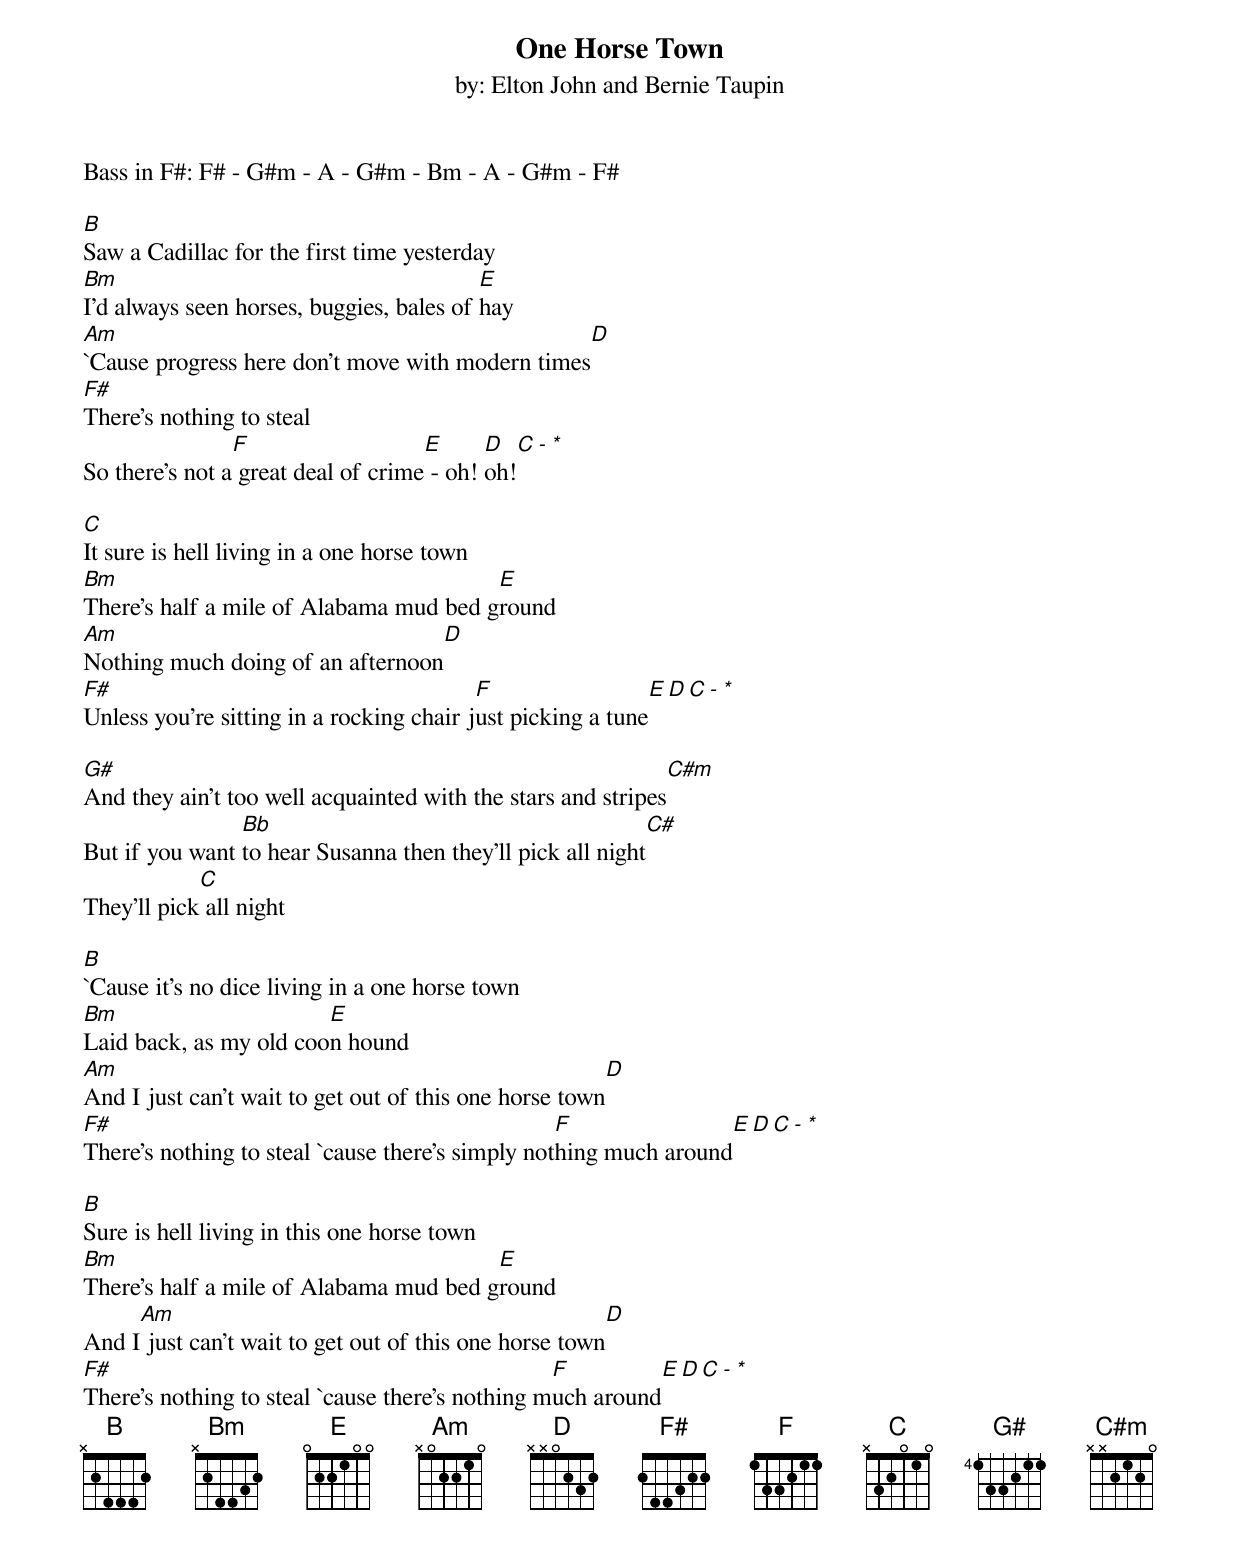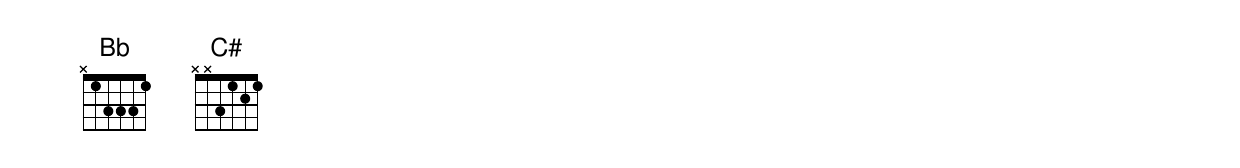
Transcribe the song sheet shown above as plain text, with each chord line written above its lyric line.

One Horse Town
by: Elton John and Bernie Taupin


Bass in F#: F# - G#m - A - G#m - Bm - A - G#m - F#

B
Saw a Cadillac for the first time yesterday
Bm				          E
I'd always seen horses, buggies, bales of hay
Am							    D
`Cause progress here don't move with modern times
F#
There's nothing to steal
		F                   E      D   C  -  *
So there's not a great deal of crime - oh! oh!

C
It sure is hell living in a one horse town
Bm					E
There's half a mile of Alabama mud bed ground
Am				  D
Nothing much doing of an afternoon
F#				          F                     E   D  C  -  *
Unless you're sitting in a rocking chair just picking a tune

G#									  C#m
And they ain't too well acquainted with the stars and stripes
		Bb							  C#
But if you want to hear Susanna then they'll pick all night
	    C
They'll pick all night

B
`Cause it's no dice living in a one horse town
Bm			E
Laid back, as my old coon hound
Am								    D
And I just can't wait to get out of this one horse town
F#				                  F			    E  D  C - *
There's nothing to steal `cause there's simply nothing much around

B
Sure is hell living in this one horse town
Bm				        E
There's half a mile of Alabama mud bed ground
     Am							    D
And I just can't wait to get out of this one horse town
F#				                 F		   E  D  C - *
There's nothing to steal `cause there's nothing much around
